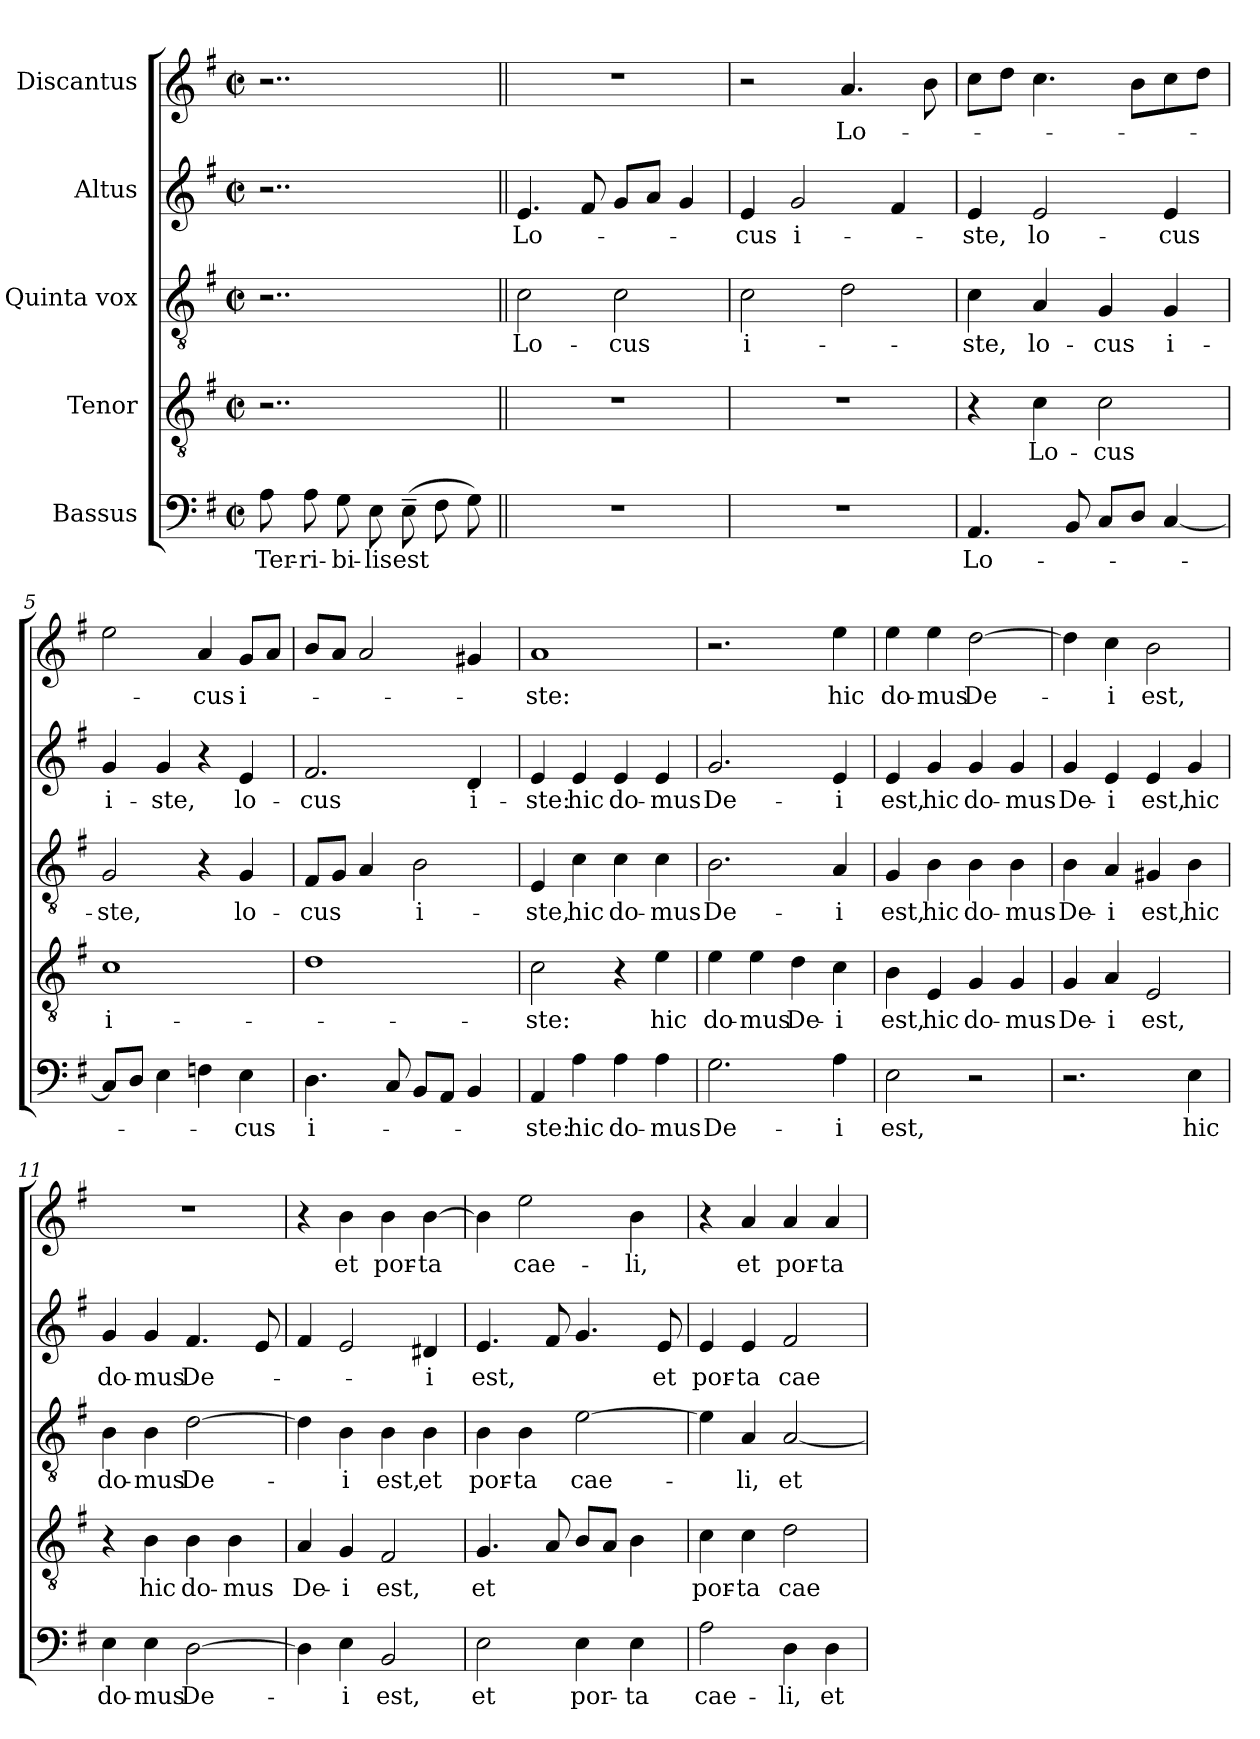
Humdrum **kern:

**kern	**text	**kern	**text	**kern	**text	**kern	**text	**kern	**text
*part5	*part5	*part4	*part4	*part3	*part3	*part2	*part2	*part1	*part1
*staff5	*staff5	*staff4	*staff4	*staff3	*staff3	*staff2	*staff2	*staff1	*staff1
*I"Bassus	*	*I"Tenor	*	*I"Quinta vox	*	*I"Altus	*	*I"Discantus	*
*clefF4	*	*clefGv2	*	*clefGv2	*	*clefG2	*	*clefG2	*
*k[f#]	*	*k[f#]	*	*k[f#]	*	*k[f#]	*	*k[f#]	*
*G:	*	*G:	*	*G:	*	*G:	*	*G:	*
*M2/2	*	*M2/2	*	*M2/2	*	*M2/2	*	*M2/2	*
*met(c|)	*	*met(c|)	*	*met(c|)	*	*met(c|)	*	*met(c|)	*
=1	=1	=1	=1	=1	=1	=1	=1	=1	=1
8A	Ter-	2..r	.	2..r	.	2..r	.	2..r	.
8A	-ri-	.	.	.	.	.	.	.	.
8G	-bi-	.	.	.	.	.	.	.	.
8E	-lis	.	.	.	.	.	.	.	.
(8E~>	est	.	.	.	.	.	.	.	.
8F#	.	.	.	.	.	.	.	.	.
8G)	.	.	.	.	.	.	.	.	.
=2||	=2||	=2||	=2||	=2||	=2||	=2||	=2||	=2||	=2||
1r	.	1r	.	2c\	Lo-	4.e/	Lo-	1r	.
.	.	.	.	.	.	8f#/	.	.	.
.	.	.	.	2c\	-cus	8g/L	.	.	.
.	.	.	.	.	.	8a/J	.	.	.
.	.	.	.	.	.	4g/	.	.	.
=3	=3	=3	=3	=3	=3	=3	=3	=3	=3
1r	.	1r	.	2c\	i-	4e/	-cus	2r	.
.	.	.	.	.	.	2g/	i-	.	.
.	.	.	.	2d\	.	.	.	4.a/	Lo-
.	.	.	.	.	.	4f#/	.	.	.
.	.	.	.	.	.	.	.	8b\	.
=4	=4	=4	=4	=4	=4	=4	=4	=4	=4
4.AA/	Lo-	4r	.	4c\	-ste,	4e/	-ste,	8cc\L	.
.	.	.	.	.	.	.	.	8dd\J	.
.	.	4c\	Lo-	4A/	lo-	2e/	lo-	4.cc\	.
8BB/	.	.	.	.	.	.	.	.	.
8C/L	.	2c\	-cus	4G/	-cus	.	.	.	.
8D/J	.	.	.	.	.	.	.	8b\L	.
[4C/	.	.	.	4G/	i-	4e/	-cus	8cc\	.
.	.	.	.	.	.	.	.	8dd\J	.
=5	=5	=5	=5	=5	=5	=5	=5	=5	=5
8C/L]	.	1c	i-	2G/	-ste,	4g/	i-	2ee\	.
8D/J	.	.	.	.	.	.	.	.	.
4E\	.	.	.	.	.	4g/	-ste,	.	.
4Fn\	.	.	.	4r	.	4r	.	4a/	-cus
4E\	-cus	.	.	4G/	lo-	4e/	lo-	8g/L	i-
.	.	.	.	.	.	.	.	8a/J	.
!!LO:LB:g=z
=6	=6	=6	=6	=6	=6	=6	=6	=6	=6
4.D\	i-	1d	.	8F#/L	-cus	2.f#/	-cus	8b/L	.
.	.	.	.	8G/J	.	.	.	8a/J	.
.	.	.	.	4A/	.	.	.	2a/	.
8C/	.	.	.	.	.	.	.	.	.
8BB/L	.	.	.	2B\	i-	.	.	.	.
8AA/J	.	.	.	.	.	.	.	.	.
4BB/	.	.	.	.	.	4d/	i-	4g#X/	.
=7	=7	=7	=7	=7	=7	=7	=7	=7	=7
4AA/	-ste:	2c\	-ste:	4E/	-ste,	4e/	-ste:	1a	-ste:
4A\	hic	.	.	4c\	hic	4e/	hic	.	.
4A\	do-	4r	.	4c\	do-	4e/	do-	.	.
4A\	-mus	4e\	hic	4c\	-mus	4e/	-mus	.	.
=8	=8	=8	=8	=8	=8	=8	=8	=8	=8
2.G\	De-	4e\	do-	2.B\	De-	2.g/	De-	2.r	.
.	.	4e\	-mus	.	.	.	.	.	.
.	.	4d\	De-	.	.	.	.	.	.
4A\	-i	4c\	-i	4A/	-i	4e/	-i	4ee\	hic
=9	=9	=9	=9	=9	=9	=9	=9	=9	=9
2E\	est,	4B\	est,	4G/	est,	4e/	est,	4ee\	do-
.	.	4E/	hic	4B\	hic	4g/	hic	4ee\	-mus
2r	.	4G/	do-	4B\	do-	4g/	do-	[2dd\	De-
.	.	4G/	-mus	4B\	-mus	4g/	-mus	.	.
=10	=10	=10	=10	=10	=10	=10	=10	=10	=10
2.r	.	4G/	De-	4B\	De-	4g/	De-	4dd\]	.
.	.	4A/	-i	4A/	-i	4e/	-i	4cc\	-i
.	.	2E/	est,	4G#X/	est,	4e/	est,	2b\	est,
4E\	hic	.	.	4B\	hic	4g/	hic	.	.
=11	=11	=11	=11	=11	=11	=11	=11	=11	=11
4E\	do-	4r	.	4B\	do-	4g/	do-	1r	.
4E\	-mus	4B\	hic	4B\	-mus	4g/	-mus	.	.
[2D\	De-	4B\	do-	[2d\	De-	4.f#/	De-	.	.
.	.	4B\	-mus	.	.	.	.	.	.
.	.	.	.	.	.	8e/	.	.	.
=12	=12	=12	=12	=12	=12	=12	=12	=12	=12
4D\]	.	4A/	De-	4d\]	.	4f#/	.	4r	.
4E\	-i	4G/	-i	4B\	-i	2e/	.	4b\	et
2BB/	est,	2F#/	est,	4B\	est,	.	.	4b\	por-
.	.	.	.	4B\	et	4d#X/	-i	[4b\	-ta
!!LO:PB:g=z
=13	=13	=13	=13	=13	=13	=13	=13	=13	=13
2E\	et	4.G/	et	4B\	por-	4.e/	est,	4b\]	.
.	.	.	.	4B\	-ta	.	.	2ee\	cae-
.	.	8A/	.	.	.	8f#/	.	.	.
4E\	por-	8B/L	.	[2e\	cae-	4.g/	.	.	.
.	.	8A/J	.	.	.	.	.	.	.
4E\	-ta	4B\	.	.	.	.	.	4b\	-li,
.	.	.	.	.	.	8e/	et	.	.
=14	=14	=14	=14	=14	=14	=14	=14	=14	=14
2A\	cae-	4c\	por-	4e\]	.	4e/	por-	4r	.
.	.	4c\	-ta	4A/	-li,	4e/	-ta	4a/	et
4D\	-li,	2d\	cae-	[2A/	et	2f#/	cae-	4a/	por-
4D\	et	.	.	.	.	.	.	4a/	-ta
=	=	=	=	=	=	=	=	=	=
*-	*-	*-	*-	*-	*-	*-	*-	*-	*-
